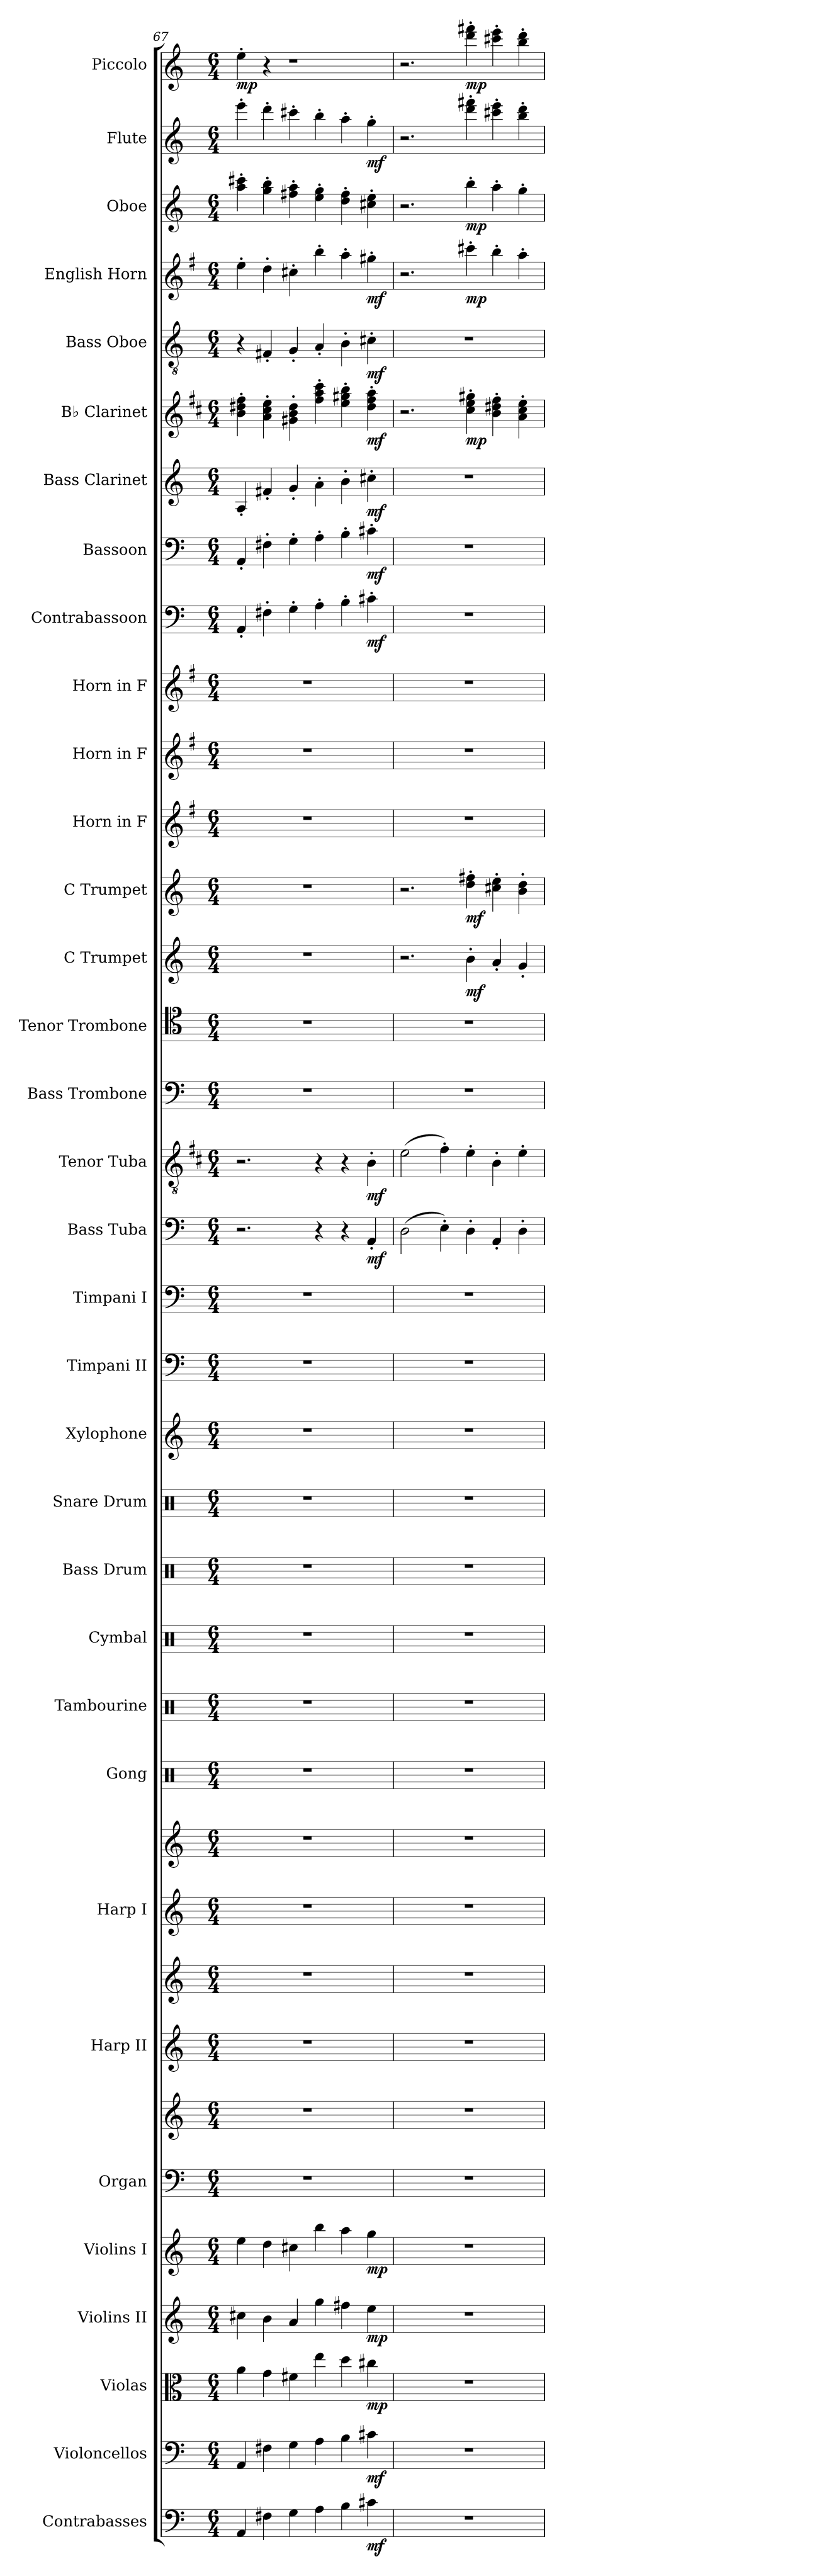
**kern	**dynam	**kern	**dynam	**kern	**dynam	**kern	**dynam	**kern	**dynam	**kern	**kern	**kern	**kern	**kern	**kern	**kern	**kern	**kern	**kern	**kern	**kern	**kern	**kern	**kern	**dynam	**kern	**dynam	**kern	**kern	**kern	**dynam	**kern	**dynam	**kern	**kern	**kern	**kern	**dynam	**kern	**dynam	**kern	**dynam	**kern	**dynam	**kern	**dynam	**kern	**dynam	**kern	**dynam	**kern	**dynam	**kern	**dynam
*part34	*part34	*part33	*part33	*part32	*part32	*part31	*part31	*part30	*part30	*part29	*part29	*part28	*part28	*part27	*part27	*part26	*part25	*part24	*part23	*part22	*part21	*part20	*part19	*part18	*part18	*part17	*part17	*part16	*part15	*part14	*part14	*part13	*part13	*part12	*part11	*part10	*part9	*part9	*part8	*part8	*part7	*part7	*part6	*part6	*part5	*part5	*part4	*part4	*part3	*part3	*part2	*part2	*part1	*part1
*staff37	*staff37	*staff36	*staff36	*staff35	*staff35	*staff34	*staff34	*staff33	*staff33	*staff32	*staff31	*staff30	*staff29	*staff28	*staff27	*staff26	*staff25	*staff24	*staff23	*staff22	*staff21	*staff20	*staff19	*staff18	*staff18	*staff17	*staff17	*staff16	*staff15	*staff14	*staff14	*staff13	*staff13	*staff12	*staff11	*staff10	*staff9	*staff9	*staff8	*staff8	*staff7	*staff7	*staff6	*staff6	*staff5	*staff5	*staff4	*staff4	*staff3	*staff3	*staff2	*staff2	*staff1	*staff1
*I"Contrabasses	*	*I"Violoncellos	*	*I"Violas	*	*I"Violins II	*	*I"Violins I	*	*I"Organ	*	*I"Harp II	*	*I"Harp I	*	*I"Gong	*I"Tambourine	*I"Cymbal	*I"Bass Drum	*I"Snare Drum	*I"Xylophone	*I"Timpani II	*I"Timpani I	*I"Bass Tuba	*	*I"Tenor Tuba	*	*I"Bass Trombone	*I"Tenor Trombone	*I"C Trumpet	*	*I"C Trumpet	*	*I"Horn in F	*I"Horn in F	*I"Horn in F	*I"Contrabassoon	*	*I"Bassoon	*	*I"Bass Clarinet	*	*I"B♭ Clarinet	*	*I"Bass Oboe	*	*I"English Horn	*	*I"Oboe	*	*I"Flute	*	*I"Piccolo	*
*I'Cbs.	*	*I'Vcs.	*	*I'Vlas.	*	*I'Vlns.	*	*I'Vlns.	*	*I'Org.	*	*I'Hrp.	*	*I'Hrp.	*	*	*I'Tamb.	*I'Cym.	*I'B. Dr.	*I'Sn. Dr.	*I'Xyl.	*I'Timp.	*I'Timp.	*I'Tba.	*	*	*	*I'B. Tbn.	*I'T. Tbn.	*I'C Tpt.	*	*I'C Tpt.	*	*	*	*	*I'Cbsn.	*	*I'Bsn.	*	*I'B. Cl.	*	*I'B♭ Cl.	*	*	*	*I'E. Hn.	*	*I'Ob.	*	*I'Fl.	*	*I'Picc.	*
*clefF4	*	*clefF4	*	*clefC3	*	*clefG2	*	*clefG2	*	*clefF4	*clefG2	*clefG2	*clefG2	*clefG2	*clefG2	*clefX	*clefX	*clefX	*clefX	*clefX	*clefG2	*clefF4	*clefF4	*clefF4	*	*clefGv2	*	*clefF4	*clefC4	*clefG2	*	*clefG2	*	*clefG2	*clefG2	*clefG2	*clefF4	*	*clefF4	*	*clefG2	*	*clefG2	*	*clefGv2	*	*clefG2	*	*clefG2	*	*clefG2	*	*clefG2	*
*ITrd7c12	*	*	*	*	*	*	*	*	*	*	*	*	*	*	*	*	*	*	*	*	*ITrd-7c-12	*	*	*	*	*ITrd1c2	*	*	*	*	*	*	*	*ITrd4c7	*ITrd4c7	*ITrd4c7	*ITrd7c12	*	*	*	*ITrd8c14	*	*ITrd1c2	*	*	*	*ITrd4c7	*	*	*	*	*	*ITrd-7c-12	*
*k[]	*	*k[]	*	*k[]	*	*k[]	*	*k[]	*	*k[]	*k[]	*k[]	*k[]	*k[]	*k[]	*k[]	*k[]	*k[]	*k[]	*k[]	*k[]	*k[]	*k[]	*k[]	*	*k[]	*	*k[]	*k[]	*k[]	*	*k[]	*	*k[]	*k[]	*k[]	*k[]	*	*k[]	*	*k[]	*	*k[]	*	*k[]	*	*k[]	*	*k[]	*	*k[]	*	*k[]	*
*M6/4	*	*M6/4	*	*M6/4	*	*M6/4	*	*M6/4	*	*M6/4	*M6/4	*M6/4	*M6/4	*M6/4	*M6/4	*M6/4	*M6/4	*M6/4	*M6/4	*M6/4	*M6/4	*M6/4	*M6/4	*M6/4	*	*M6/4	*	*M6/4	*M6/4	*M6/4	*	*M6/4	*	*M6/4	*M6/4	*M6/4	*M6/4	*	*M6/4	*	*M6/4	*	*M6/4	*	*M6/4	*	*M6/4	*	*M6/4	*	*M6/4	*	*M6/4	*
=67	=67	=67	=67	=67	=67	=67	=67	=67	=67	=67	=67	=67	=67	=67	=67	=67	=67	=67	=67	=67	=67	=67	=67	=67	=67	=67	=67	=67	=67	=67	=67	=67	=67	=67	=67	=67	=67	=67	=67	=67	=67	=67	=67	=67	=67	=67	=67	=67	=67	=67	=67	=67	=67	=67
!	!	!	!	!	!	!	!	!	!	!	!	!	!	!	!	!	!	!	!	!	!	!	!	!	!	!	!	!	!	!	!	!	!	!	!	!	!	!	!	!	!	!	!	!	!	!	!	!	!	!	!	!	!	!LO:DY:b
4AAA/	.	4AA/	.	4a\	.	4cc#X\	.	4ee\	.	1.r	1.r	1.r	1.r	1.r	1.r	1.r	1.r	1.r	1.r	1.r	1.r	1.r	1.r	2.r	.	2.r	.	1.r	1.r	1.r	.	1.r	.	1.r	1.r	1.r	4AAA'/	.	4AA'/	.	4AA'/	.	4a\' 4cc#X\' 4ee\'	.	4r	.	4a'\	.	4aa\' 4ccc#X\'	.	4eee'\	.	4eee'\	mp
4FF#X\	.	4F#X\	.	4g\	.	4b\	.	4dd\	.	.	.	.	.	.	.	.	.	.	.	.	.	.	.	.	.	.	.	.	.	.	.	.	.	.	.	.	4FF#X'\	.	4F#X'\	.	4F#X'/	.	4g\' 4b\' 4dd\'	.	4F#X'/	.	4g'\	.	4gg\' 4bb\'	.	4ddd'\	.	4r	.
4GG\	.	4G\	.	4f#X\	.	4a/	.	4cc#X\	.	.	.	.	.	.	.	.	.	.	.	.	.	.	.	.	.	.	.	.	.	.	.	.	.	.	.	.	4GG'\	.	4G'\	.	4G'/	.	4f#X\' 4a\' 4cc#\'	.	4G'/	.	4f#X'\	.	4ff#X\' 4aa\'	.	4ccc#X'\	.	1r	.
4AA\	.	4A\	.	4ee\	.	4gg\	.	4bb\	.	.	.	.	.	.	.	.	.	.	.	.	.	.	.	4r	.	4r	.	.	.	.	.	.	.	.	.	.	4AA'\	.	4A'\	.	4A'\	.	4ee\' 4gg\' 4bb\'	.	4A'/	.	4ee'\	.	4ee\' 4gg\'	.	4bb'\	.	.	.
4BB\	.	4B\	.	4dd\	.	4ff#X\	.	4aa\	.	.	.	.	.	.	.	.	.	.	.	.	.	.	.	4r	.	4r	.	.	.	.	.	.	.	.	.	.	4BB'\	.	4B'\	.	4B'\	.	4dd\' 4ff#X\' 4aa\'	.	4B'\	.	4dd'\	.	4dd\' 4ff#\'	.	4aa'\	.	.	.
!	!LO:DY:b	!	!LO:DY:b	!	!LO:DY:b	!	!LO:DY:b	!	!LO:DY:b	!	!	!	!	!	!	!	!	!	!	!	!	!	!	!	!LO:DY:b	!	!LO:DY:b	!	!	!	!	!	!	!	!	!	!	!LO:DY:b	!	!LO:DY:b	!	!LO:DY:b	!	!LO:DY:b	!	!LO:DY:b	!	!LO:DY:b	!	!LO:DY:b	!	!	!	!
!	!	!	!	!	!	!	!	!	!	!	!	!	!	!	!	!	!	!	!	!	!	!	!	!	!	!	!	!	!	!	!	!	!	!	!	!	!	!	!	!	!	!	!	!	!	!	!	!	!	!LO:DY:n=1:b	!	!LO:DY:b	!	!
4C#X\	mf	4c#X\	mf	4cc#X\	mp	4ee\	mp	4gg\	mp	.	.	.	.	.	.	.	.	.	.	.	.	.	.	4AA'/	mf	4A'\	mf	.	.	.	.	.	.	.	.	.	4C#X'\	mf	4c#X'\	mf	4c#X'\	mf	4cc#\' 4ee\' 4gg\'	mf	4c#X'\	mf	4cc#X'\	mf	4cc#X\' 4ee\'	mf mf	4gg'\	mf	.	.
=68	=68	=68	=68	=68	=68	=68	=68	=68	=68	=68	=68	=68	=68	=68	=68	=68	=68	=68	=68	=68	=68	=68	=68	=68	=68	=68	=68	=68	=68	=68	=68	=68	=68	=68	=68	=68	=68	=68	=68	=68	=68	=68	=68	=68	=68	=68	=68	=68	=68	=68	=68	=68	=68	=68
1.r	.	1.r	.	1.r	.	1.r	.	1.r	.	1.r	1.r	1.r	1.r	1.r	1.r	1.r	1.r	1.r	1.r	1.r	1.r	1.r	1.r	(2D\	.	(2d\	.	1.r	1.r	2.r	.	2.r	.	1.r	1.r	1.r	1.r	.	1.r	.	1.r	.	2.r	.	1.r	.	2.r	.	2.r	.	2.r	.	2.r	.
.	.	.	.	.	.	.	.	.	.	.	.	.	.	.	.	.	.	.	.	.	.	.	.	4E'\)	.	4e'\)	.	.	.	.	.	.	.	.	.	.	.	.	.	.	.	.	.	.	.	.	.	.	.	.	.	.	.	.
!	!	!	!	!	!	!	!	!	!	!	!	!	!	!	!	!	!	!	!	!	!	!	!	!	!	!	!	!	!	!	!LO:DY:b	!	!LO:DY:b	!	!	!	!	!	!	!	!	!	!	!LO:DY:b	!	!	!	!LO:DY:b	!	!LO:DY:b	!	!LO:DY:b	!	!
!	!	!	!	!	!	!	!	!	!	!	!	!	!	!	!	!	!	!	!	!	!	!	!	!	!	!	!	!	!	!	!	!	!	!	!	!	!	!	!	!	!	!	!	!	!	!	!	!	!	!	!	!LO:DY:n=1:b	!	!LO:DY:b
.	.	.	.	.	.	.	.	.	.	.	.	.	.	.	.	.	.	.	.	.	.	.	.	4D'\	.	4d'\	.	.	.	4b'\	mf	4dd\' 4ff#X\'	mf	.	.	.	.	.	.	.	.	.	4b\' 4dd\' 4ff#X\'	mp	.	.	4ff#X'\	mp	4bb'\	mp	4ddd\' 4fff#X\'	mp mp	4dddd\' 4ffff#X\'	mp
.	.	.	.	.	.	.	.	.	.	.	.	.	.	.	.	.	.	.	.	.	.	.	.	4AA'/	.	4A'\	.	.	.	4a'/	.	4cc#X\' 4ee\'	.	.	.	.	.	.	.	.	.	.	4a\' 4cc#X\' 4ee\'	.	.	.	4ee'\	.	4aa'\	.	4ccc#X\' 4eee\'	.	4cccc#X\' 4eeee\'	.
.	.	.	.	.	.	.	.	.	.	.	.	.	.	.	.	.	.	.	.	.	.	.	.	4D'\	.	4d'\	.	.	.	4g'/	.	4b\' 4dd\'	.	.	.	.	.	.	.	.	.	.	4g\' 4b\' 4dd\'	.	.	.	4dd'\	.	4gg'\	.	4bb\' 4ddd\'	.	4bbb\' 4dddd\'	.
=	=	=	=	=	=	=	=	=	=	=	=	=	=	=	=	=	=	=	=	=	=	=	=	=	=	=	=	=	=	=	=	=	=	=	=	=	=	=	=	=	=	=	=	=	=	=	=	=	=	=	=	=	=	=
*-	*-	*-	*-	*-	*-	*-	*-	*-	*-	*-	*-	*-	*-	*-	*-	*-	*-	*-	*-	*-	*-	*-	*-	*-	*-	*-	*-	*-	*-	*-	*-	*-	*-	*-	*-	*-	*-	*-	*-	*-	*-	*-	*-	*-	*-	*-	*-	*-	*-	*-	*-	*-	*-	*-
